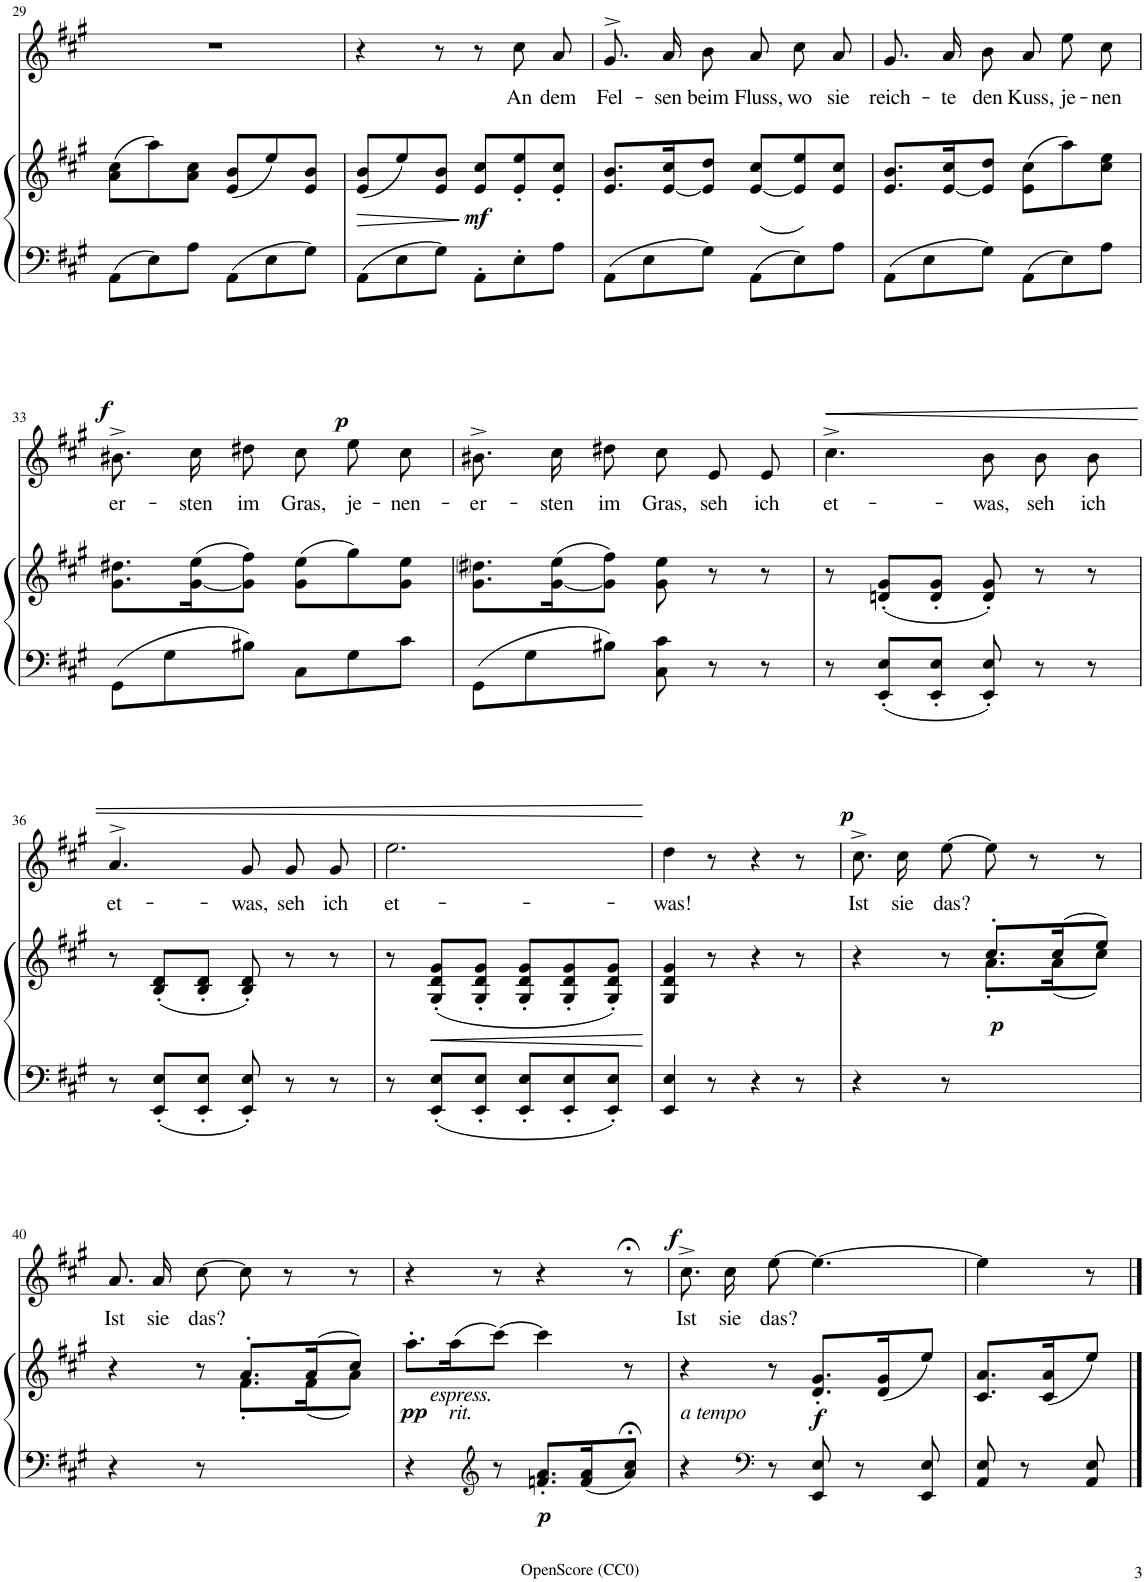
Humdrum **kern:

**kern	**kern	**dynam	**kern	**text	**dynam
*part2	*part2	*part2	*part1	*part1	*part1
*staff3	*staff2	*staff2/3	*staff1	*staff1	*staff1
*I"Piano	*	*	*I"Singstimme Voice	*	*
*I'Pno	*	*	*	*	*
!!LO:PB:g=z
*clefF4	*clefG2	*	*clefG2	*	*
*k[f#c#g#]	*k[f#c#g#]	*	*k[f#c#g#]	*	*
*M6/8	*M6/8	*	*M6/8	*	*
=29	=29	=29	=29	=29	=29
8AA\L	(8a\ 8cc#\L	.	2.r	.	.
8E\	8aa\)	.	.	.	.
8A\J	8a\ 8cc#\J	.	.	.	.
8AA\L	(8e/ 8b/L	.	.	.	.
8E\	8ee/)	.	.	.	.
8G#\J	8e/ 8b/J	.	.	.	.
=30	=30	=30	=30	=30	=30
!	!	!LO:HP:b	!	!	!
8AA\L	(8e/ 8b/L	>	4r	.	.
8E\	8ee/)	.	.	.	.
8G#\J	8e/ 8b/J	.	8r	.	.
!	!	!LO:DY:n=1:b	!	!	!
8AA'\L	8e/ 8cc#/L	] mf	8r	.	.
!	!	!	!	!LO:LY:b	!
8E'\	8e/' 8ee/'	.	8cc#\L	An	.
!	!	!	!	!LO:LY:b	!
8A'\J	8e/' 8cc#/'J	.	8a\J	dem	.
=31	=31	=31	=31	=31	=31
!	!	!	!	!LO:LY:b	!
8AA\L	8.e/ 8.b/L	.	8.g#^>/L	Fel-	.
8E\	.	.	.	.	.
!	!	!	!	!LO:LY:b	!
.	[16e/ 16cc#/K	.	16a/K	-sen	.
!	!	!	!	!LO:LY:b	!
8G#\J	8e/] 8dd/J	.	8b/J	beim	.
!	!	!	!	!LO:LY:b	!
8AA\L	([8e/ 8cc#/L	.	8a/L	Fluss,	.
!	!	!	!	!LO:LY:b	!
8E\	8e/] 8ee/)	.	8cc#/	wo	.
!	!	!	!	!LO:LY:b	!
8A'\J	8e/ 8cc#/J	.	8a/J	sie	.
=32	=32	=32	=32	=32	=32
!	!	!	!	!LO:LY:b	!
8AA\L	8.e/ 8.b/L	.	8.g#/L	reich-	.
8E\	.	.	.	.	.
!	!	!	!	!LO:LY:b	!
.	[16e/ 16cc#/K	.	16a/K	-te	.
!	!	!	!	!LO:LY:b	!
8G#\J	8e/] 8dd/J	.	8b/J	den	.
!	!	!	!	!LO:LY:b	!
8AA\L	(8e\ 8cc#\L	.	8a\L	Kuss,	.
!	!	!	!	!LO:LY:b	!
8E\	8aa\)	.	8ee\	je-	.
!	!	!	!	!LO:LY:b	!
8A'\J	8cc#\ 8ee\J	.	8cc#\J	-nen	.
!!LO:LB:g=z
=33	=33	=33	=33	=33	=33
!	!	!	!	!LO:LY:b	!LO:DY:a
8GG#\L	8.g#\ 8.dd#X\L	.	8.b#X^\L	er-	f
8G#\	.	.	.	.	.
!	!	!	!	!LO:LY:b	!
.	(>[16g#\ 16ee\K	.	16cc#\K	-sten	.
!	!	!	!	!LO:LY:b	!
8B#X\J	8g#\] 8ff#\J)	.	8dd#X\J	im	.
!	!	!	!	!LO:LY:b	!
8C#\L	(8g#\ 8ee\L	.	8cc#\L	Gras,	.
!	!	!	!	!LO:LY:b	!LO:DY:a
8G#\	8gg#\)	.	8ee\	je-	p
!	!	!	!	!LO:LY:b	!
8c#\J	8g#\ 8ee\J	.	8cc#\J	-nen-	.
=34	=34	=34	=34	=34	=34
!	!	!	!	!LO:LY:b	!
8GG#\L	8.g#\ 8.dd#j\L	.	8.b#X^\L	-er-	.
8G#\	.	.	.	.	.
!	!	!	!	!LO:LY:b	!
.	(>[16g#\ 16ee\K	.	16cc#\K	-sten	.
!	!	!	!	!LO:LY:b	!
8B#X\J	8g#\] 8ff#\J)	.	8dd#X\J	im	.
!	!	!	!	!LO:LY:b	!
8C#\ 8c#\	8g#\ 8ee\	.	8cc#/L	Gras,	.
!	!	!	!	!LO:LY:b	!
8r	8r	.	8e/	seh	.
!	!	!	!	!LO:LY:b	!
8r	8r	.	8e/J	ich	.
=35	=35	=35	=35	=35	=35
!	!	!	!	!LO:LY:b	!LO:HP:b
8r	8r	.	4.cc#^\	et-	<
8EE/' 8E/'L	(8dn/' 8g#/'L	.	.	.	.
8EE/' 8E/'J	8d/' 8g#/'J	.	.	.	.
!	!	!	!	!LO:LY:b	!
8EE/' 8E/'	8d/' 8g#/')	.	8b\L	-was,	.
!	!	!	!	!LO:LY:b	!
8r	8r	.	8b\	seh	.
!	!	!	!	!LO:LY:b	!
8r	8r	.	8b\J	ich	.
!!LO:LB:g=z
=36	=36	=36	=36	=36	=36
!	!	!	!	!LO:LY:b	!
8r	8r	.	4.a^>/	et-	.
8EE/' 8E/'L	(8B/' 8d/'L	.	.	.	.
8EE/' 8E/'J	8B/' 8d/'J	.	.	.	.
!	!	!	!	!LO:LY:b	!
8EE/' 8E/'	8B/' 8d/')	.	8g#/L	-was,	.
!	!	!	!	!LO:LY:b	!
8r	8r	.	8g#/	seh	.
!	!	!	!	!LO:LY:b	!
8r	8r	.	8g#/J	ich	.
=37	=37	=37	=37	=37	=37
!	!	!	!	!LO:LY:b	!
8r	8r	.	2.ee\	et-	.
!	!	!LO:HP:b	!	!	!
8EE/' 8E/'L	(8G#/' 8d/' 8g#/'L	<	.	.	.
8EE/' 8E/'J	8G#/' 8d/' 8g#/'J	.	.	.	.
8EE/' 8E/'L	8G#/' 8d/' 8g#/'L	.	.	.	.
8EE/' 8E/'	8G#/' 8d/' 8g#/'	.	.	.	.
8EE/' 8E/'J	8G#/' 8d/' 8g#/'J)	.	.	.	.
.	.	[	.	.	[
=38	=38	=38	=38	=38	=38
!	!	!	!	!LO:LY:b	!
4EE/ 4E/	4G#/ 4d/ 4g#/	.	4dd\	-was!	.
8r	8r	.	8r	.	.
4r	4r	.	4r	.	.
8r	8r	.	8r	.	.
=39	=39	=39	=39	=39	=39
*	*^	*	*	*	*
!	!	!	!	!	!LO:LY:b	!LO:DY:a
4r	4r	4.ryy	.	8.cc#^\L	Ist	p
!	!	!	!	!	!LO:LY:b	!
.	.	.	.	16cc#\K	sie	.
!	!	!	!	!	!LO:LY:b	!
8r	8r	.	.	[8ee\J	das?	.
!	!	!	!LO:DY:b	!	!	!
4.ryy	8.cc#'>/L	8.a'<\L	p	8ee\]	.	.
.	.	.	.	8r	.	.
.	(>16cc#/K	(<16a\K	.	.	.	.
.	8ee/J)	8cc#\J)	.	8r	.	.
!!LO:LB:g=z
=40	=40	=40	=40	=40	=40	=40
!	!	!	!	!	!LO:LY:b	!
4r	4r	4.ryy	.	8.a\L	Ist	.
!	!	!	!	!	!LO:LY:b	!
.	.	.	.	16a\K	sie	.
!	!	!	!	!	!LO:LY:b	!
8r	8r	.	.	[8cc#\J	das?	.
4.ryy	8.a'>/L	8.f#'<\L	.	8cc#\]	.	.
.	.	.	.	8r	.	.
.	(>16a/K	(<16f#\K	.	.	.	.
.	8cc#/J)	8a\J)	.	8r	.	.
=41	=41	=41	=41	=41	=41	=41
!	!LO:TX:b:i:t=espress.	!	!	!	!	!
!	!	!	!LO:DY:b	!	!	!
*	*v	*v	*	*	*	*
4r	8.aa'\L	pp	4r	.	.
!	!LO:TX:b:i:t=rit.	!	!	!	!
.	(16aa\K	.	.	.	.
*clefG2	*	*	*	*	*
8r	[8ccc#;<\J)	.	8r	.	.
!	!	!LO:DY:b=2	!	!	!
8.fn/' 8.a/'L	4ccc#\]	p	4r	.	.
16f/ 16a/K	.	.	.	.	.
8a/;<'~ 8cc#/;<'~J	8r	.	8r;<	.	.
=42	=42	=42	=42	=42	=42
!	!LO:TX:b:i:t=a tempo	!	!	!	!
!	!	!	!	!LO:LY:b	!LO:DY:a
4r	4r	.	8.cc#^\L	Ist	f
!	!	!	!	!LO:LY:b	!
.	.	.	16cc#\K	sie	.
*clefF4	*	*	*	*	*
!	!	!	!	!LO:LY:b	!
8r	8r	.	[8ee\J	das?	.
!	!	!LO:DY:b	!	!	!
8EE/ 8E/	8.d/' 8.g#/'L	f	4.ee\_	.	.
8r	.	.	.	.	.
.	(16d/ 16g#/K	.	.	.	.
8EE/ 8E/	8ee/J)	.	.	.	.
=43	=43	=43	=43	=43	=43
8AA/ 8E/	8.c#/ 8.a/L	.	4ee\]	.	.
8r	.	.	.	.	.
.	(16c#/ 16a/K	.	.	.	.
8AA/ 8E/	8ee/J)	.	8r	.	.
==	==	==	==	==	==
*-	*-	*-	*-	*-	*-
